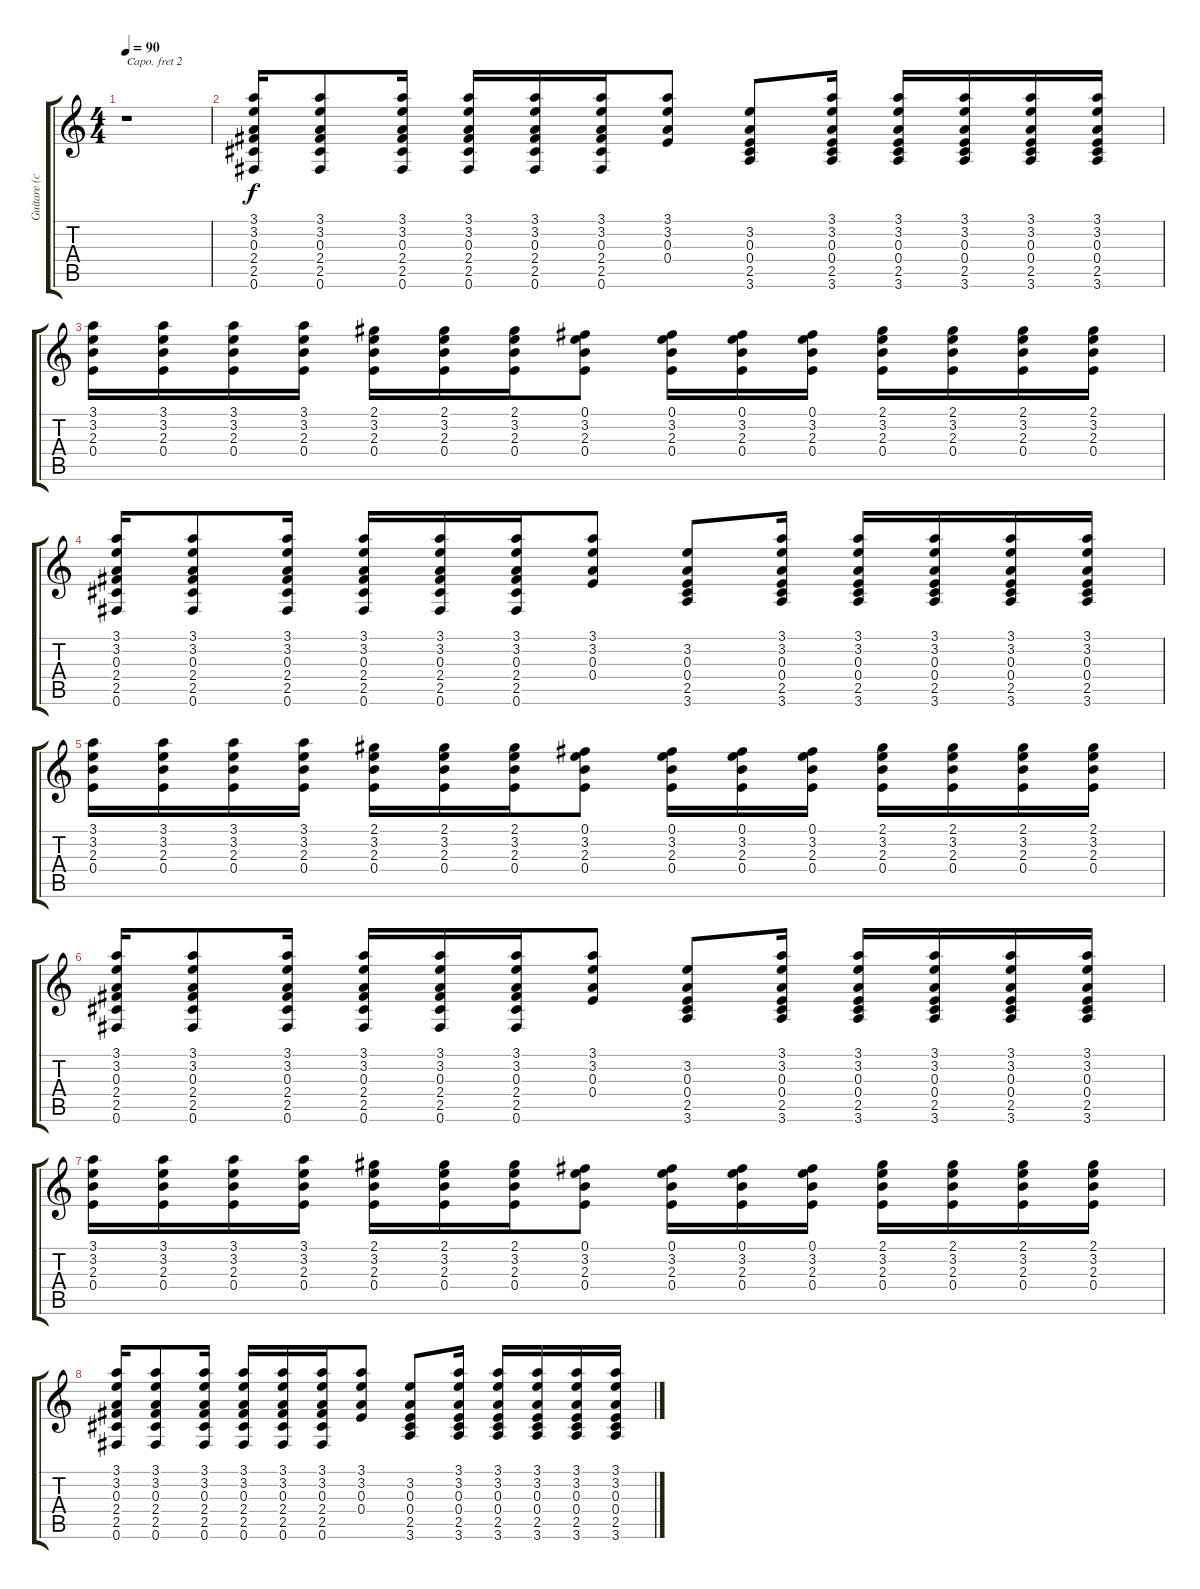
\track ("Guitare (capo 2)" "Guitare (c") {instrument acousticguitarsteel}
\staff {score tabs}
\capo 2
\tuning (E4 B3 G3 D3 A2 E2) {hide}
\ts (4 4)
\tempo 90
\clef g2
\ks c
r.1{dy f instrument acousticguitarsteel} |
(3.1 3.2 0.3 2.4 2.5 0.6).16 (3.1 3.2 0.3 2.4 2.5 0.6).8 (3.1 3.2 0.3 2.4 2.5 0.6).16 (3.1 3.2 0.3 2.4 2.5 0.6).16 (3.1 3.2 0.3 2.4 2.5 0.6).16 (3.1 3.2 0.3 2.4 2.5 0.6).16 (3.1 3.2 0.3 0.4).8 (3.2 0.3 0.4 2.5 3.6).8 (3.1 3.2 0.3 0.4 2.5 3.6).16 (3.1 3.2 0.3 0.4 2.5 3.6).16 (3.1 3.2 0.3 0.4 2.5 3.6).16 (3.1 3.2 0.3 0.4 2.5 3.6).16 (3.1 3.2 0.3 0.4 2.5 3.6).16 |
(3.1 3.2 2.3 0.4).16 (3.1 3.2 2.3 0.4).16 (3.1 3.2 2.3 0.4).16 (3.1 3.2 2.3 0.4).16 (2.1 3.2 2.3 0.4).16 (2.1 3.2 2.3 0.4).16 (2.1 3.2 2.3 0.4).16 (0.1 3.2 2.3 0.4).8 (0.1 3.2 2.3 0.4).16 (0.1 3.2 2.3 0.4).16 (0.1 3.2 2.3 0.4).16 (2.1 3.2 2.3 0.4).16 (2.1 3.2 2.3 0.4).16 (2.1 3.2 2.3 0.4).16 (2.1 3.2 2.3 0.4).16 |
(3.1 3.2 0.3 2.4 2.5 0.6).16 (3.1 3.2 0.3 2.4 2.5 0.6).8 (3.1 3.2 0.3 2.4 2.5 0.6).16 (3.1 3.2 0.3 2.4 2.5 0.6).16 (3.1 3.2 0.3 2.4 2.5 0.6).16 (3.1 3.2 0.3 2.4 2.5 0.6).16 (3.1 3.2 0.3 0.4).8 (3.2 0.3 0.4 2.5 3.6).8 (3.1 3.2 0.3 0.4 2.5 3.6).16 (3.1 3.2 0.3 0.4 2.5 3.6).16 (3.1 3.2 0.3 0.4 2.5 3.6).16 (3.1 3.2 0.3 0.4 2.5 3.6).16 (3.1 3.2 0.3 0.4 2.5 3.6).16 |
(3.1 3.2 2.3 0.4).16 (3.1 3.2 2.3 0.4).16 (3.1 3.2 2.3 0.4).16 (3.1 3.2 2.3 0.4).16 (2.1 3.2 2.3 0.4).16 (2.1 3.2 2.3 0.4).16 (2.1 3.2 2.3 0.4).16 (0.1 3.2 2.3 0.4).8 (0.1 3.2 2.3 0.4).16 (0.1 3.2 2.3 0.4).16 (0.1 3.2 2.3 0.4).16 (2.1 3.2 2.3 0.4).16 (2.1 3.2 2.3 0.4).16 (2.1 3.2 2.3 0.4).16 (2.1 3.2 2.3 0.4).16 |
(3.1 3.2 0.3 2.4 2.5 0.6).16 (3.1 3.2 0.3 2.4 2.5 0.6).8 (3.1 3.2 0.3 2.4 2.5 0.6).16 (3.1 3.2 0.3 2.4 2.5 0.6).16 (3.1 3.2 0.3 2.4 2.5 0.6).16 (3.1 3.2 0.3 2.4 2.5 0.6).16 (3.1 3.2 0.3 0.4).8 (3.2 0.3 0.4 2.5 3.6).8 (3.1 3.2 0.3 0.4 2.5 3.6).16 (3.1 3.2 0.3 0.4 2.5 3.6).16 (3.1 3.2 0.3 0.4 2.5 3.6).16 (3.1 3.2 0.3 0.4 2.5 3.6).16 (3.1 3.2 0.3 0.4 2.5 3.6).16 |
(3.1 3.2 2.3 0.4).16 (3.1 3.2 2.3 0.4).16 (3.1 3.2 2.3 0.4).16 (3.1 3.2 2.3 0.4).16 (2.1 3.2 2.3 0.4).16 (2.1 3.2 2.3 0.4).16 (2.1 3.2 2.3 0.4).16 (0.1 3.2 2.3 0.4).8 (0.1 3.2 2.3 0.4).16 (0.1 3.2 2.3 0.4).16 (0.1 3.2 2.3 0.4).16 (2.1 3.2 2.3 0.4).16 (2.1 3.2 2.3 0.4).16 (2.1 3.2 2.3 0.4).16 (2.1 3.2 2.3 0.4).16 |
(3.1 3.2 0.3 2.4 2.5 0.6).16 (3.1 3.2 0.3 2.4 2.5 0.6).8 (3.1 3.2 0.3 2.4 2.5 0.6).16 (3.1 3.2 0.3 2.4 2.5 0.6).16 (3.1 3.2 0.3 2.4 2.5 0.6).16 (3.1 3.2 0.3 2.4 2.5 0.6).16 (3.1 3.2 0.3 0.4).8 (3.2 0.3 0.4 2.5 3.6).8 (3.1 3.2 0.3 0.4 2.5 3.6).16 (3.1 3.2 0.3 0.4 2.5 3.6).16 (3.1 3.2 0.3 0.4 2.5 3.6).16 (3.1 3.2 0.3 0.4 2.5 3.6).16 (3.1 3.2 0.3 0.4 2.5 3.6).16
